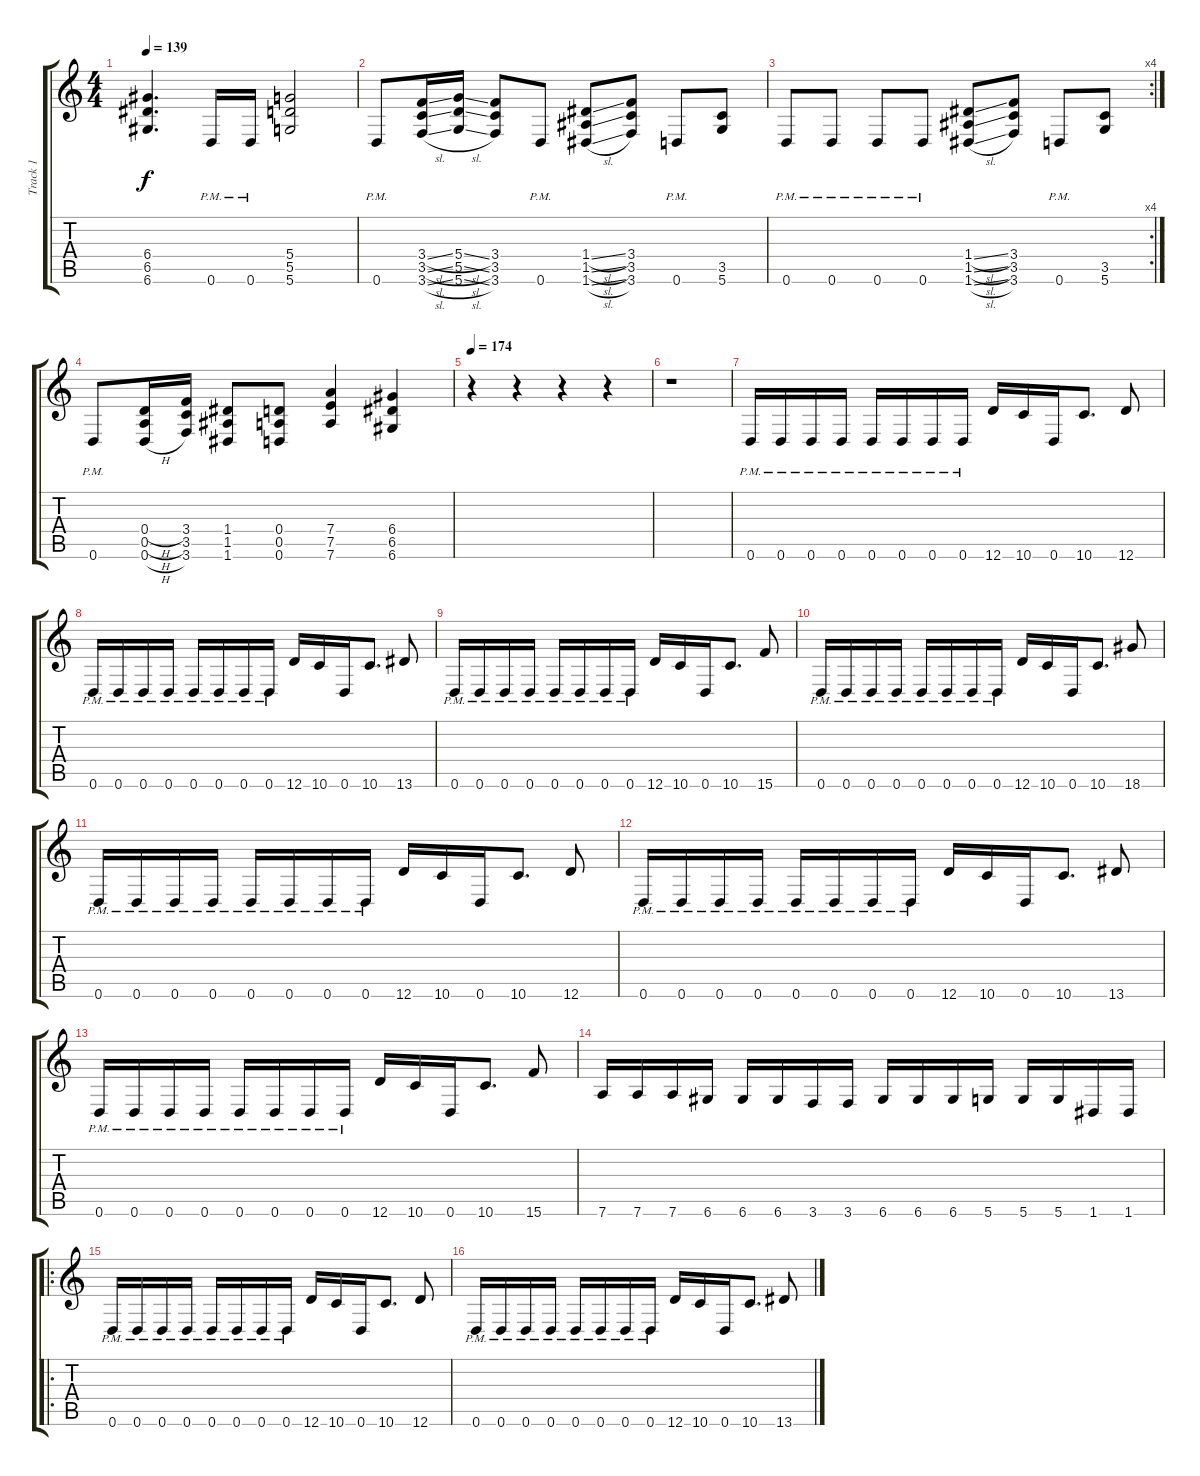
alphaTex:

\track ("Track 1" "Track 1") {instrument overdrivenguitar}
\staff {score tabs}
\tuning (E4 B3 G3 D3 A2 D2) {hide}
\ts (4 4)
\tempo 139
\clef g2
\ks c
(6.4{t} 6.5{t} 6.6{t}).4{d dy f} 0.6{pm}.16 0.6{pm}.16 (5.4 5.5 5.6).2 |
0.6{pm}.8 (3.4{sl} 3.5{sl} 3.6{sl}).16 (5.4{sl} 5.5{sl} 5.6{sl}).16 (3.4 3.5 3.6).8 0.6{pm}.8 (1.4{sl} 1.5{sl} 1.6{sl}).8 (3.4 3.5 3.6).8 0.6{pm}.8 (3.5 5.6).8 |
\rc 4
0.6{pm}.8 0.6{pm}.8 0.6{pm}.8 0.6{pm}.8 (1.4{sl} 1.5{sl} 1.6{sl}).8 (3.4 3.5 3.6).8 0.6{pm}.8 (3.5 5.6).8 |
0.6{pm}.8 (0.4{h} 0.5{h} 0.6{h}).16 (3.4 3.5 3.6).16 (1.4 1.5 1.6).8 (0.4 0.5 0.6).8 (7.4 7.5 7.6).4 (6.4 6.5 6.6).4 |
\tempo 174
r.4 r.4 r.4 r.4 |
r.1 |
0.6{pm}.16 0.6{pm}.16 0.6{pm}.16 0.6{pm}.16 0.6{pm}.16 0.6{pm}.16 0.6{pm}.16 0.6{pm}.16 12.6.16 10.6.16 0.6.16 10.6.8{d} 12.6.8 |
0.6{pm}.16 0.6{pm}.16 0.6{pm}.16 0.6{pm}.16 0.6{pm}.16 0.6{pm}.16 0.6{pm}.16 0.6{pm}.16 12.6.16 10.6.16 0.6.16 10.6.8{d} 13.6.8 |
0.6{pm}.16 0.6{pm}.16 0.6{pm}.16 0.6{pm}.16 0.6{pm}.16 0.6{pm}.16 0.6{pm}.16 0.6{pm}.16 12.6.16 10.6.16 0.6.16 10.6.8{d} 15.6.8 |
0.6{pm}.16 0.6{pm}.16 0.6{pm}.16 0.6{pm}.16 0.6{pm}.16 0.6{pm}.16 0.6{pm}.16 0.6{pm}.16 12.6.16 10.6.16 0.6.16 10.6.8{d} 18.6.8 |
0.6{pm}.16 0.6{pm}.16 0.6{pm}.16 0.6{pm}.16 0.6{pm}.16 0.6{pm}.16 0.6{pm}.16 0.6{pm}.16 12.6.16 10.6.16 0.6.16 10.6.8{d} 12.6.8 |
0.6{pm}.16 0.6{pm}.16 0.6{pm}.16 0.6{pm}.16 0.6{pm}.16 0.6{pm}.16 0.6{pm}.16 0.6{pm}.16 12.6.16 10.6.16 0.6.16 10.6.8{d} 13.6.8 |
0.6{pm}.16 0.6{pm}.16 0.6{pm}.16 0.6{pm}.16 0.6{pm}.16 0.6{pm}.16 0.6{pm}.16 0.6{pm}.16 12.6.16 10.6.16 0.6.16 10.6.8{d} 15.6.8 |
7.6.16 7.6.16 7.6.16 6.6.16 6.6.16 6.6.16 3.6.16 3.6.16 6.6.16 6.6.16 6.6.16 5.6.16 5.6.16 5.6.16 1.6.16 1.6.16 |
\ro
0.6{pm}.16 0.6{pm}.16 0.6{pm}.16 0.6{pm}.16 0.6{pm}.16 0.6{pm}.16 0.6{pm}.16 0.6{pm}.16 12.6.16 10.6.16 0.6.16 10.6.8{d} 12.6.8 |
0.6{pm}.16 0.6{pm}.16 0.6{pm}.16 0.6{pm}.16 0.6{pm}.16 0.6{pm}.16 0.6{pm}.16 0.6{pm}.16 12.6.16 10.6.16 0.6.16 10.6.8{d} 13.6.8
